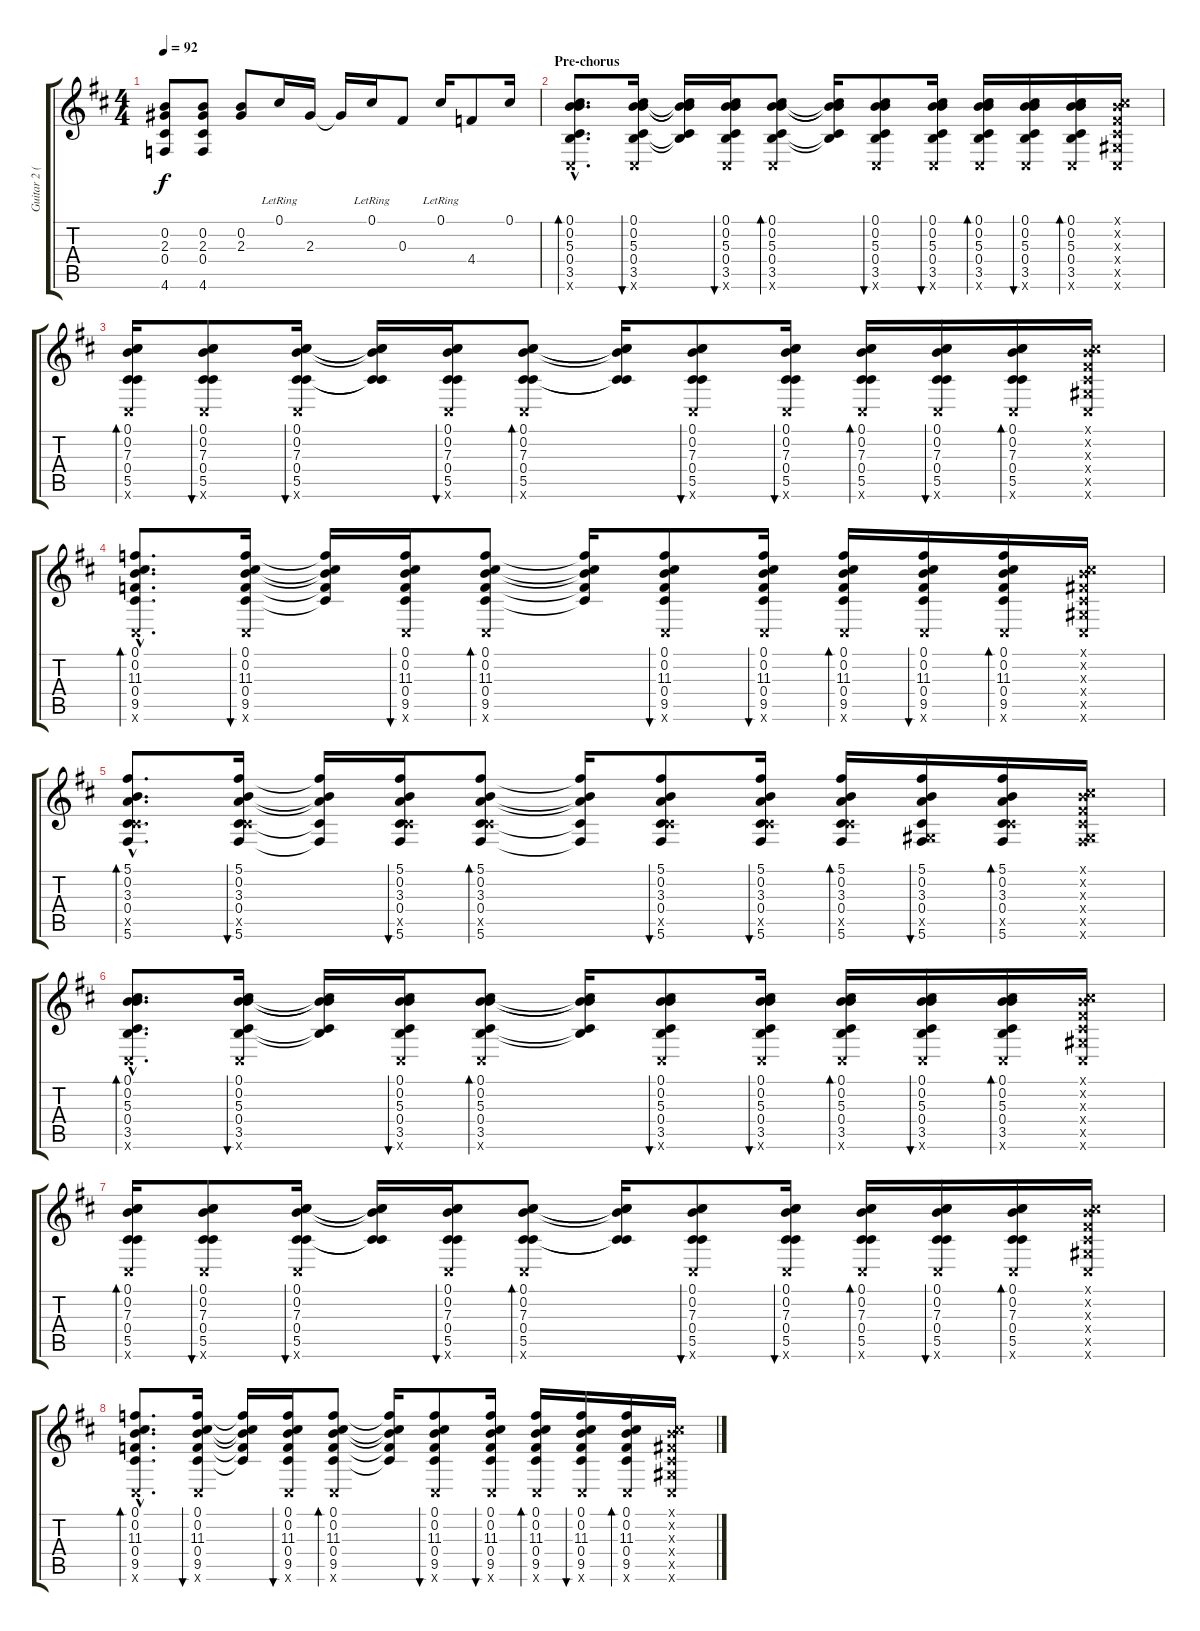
\track ("Guitar 2 (12-string)" "Guitar 2 (") {instrument acousticguitarsteel}
\staff {score tabs}
\tuning (Db4 B3 Gb3 Db3 Ab2 Db2) {hide}
\ts (4 4)
\tempo 92
\clef g2
\ks d
(0.2 2.3 0.4 4.6).8{dy f} (0.2 2.3 0.4 4.6).8 (0.2 2.3).8 0.1{lr}.16 2.3.16 2.3{t}.16 0.1{lr}.16 0.3.8 0.1{lr}.16 4.4.8 0.1.16 |
\section ("" "Pre-chorus")
(0.1{hac} 0.2{hac} 5.3{hac} 0.4{hac} 3.5{hac} 0.6{hac x}).8{d bd 60} (0.1 0.2 5.3 0.4 3.5 0.6{x}).16{bu 60} (0.1{t} 0.2{t} 5.3{t} 0.4{t} 3.5{t}).16 (0.1 0.2 5.3 0.4 3.5 0.6{x}).16{bu 60} (0.1 0.2 5.3 0.4 3.5 0.6{x}).8{bd 60} (0.1{t} 0.2{t} 5.3{t} 0.4{t} 3.5{t}).16 (0.1 0.2 5.3 0.4 3.5 0.6{x}).8{bu 60} (0.1 0.2 5.3 0.4 3.5 0.6{x}).16{bu 60} (0.1 0.2 5.3 0.4 3.5 0.6{x}).16{bd 60} (0.1 0.2 5.3 0.4 3.5 0.6{x}).16{bu 60} (0.1 0.2 5.3 0.4 3.5 0.6{x}).16{bd 60} (0.1{x} 0.2{x} 0.3{x} 0.4{x} 0.5{x} 0.6{x}).16 |
(0.1 0.2 7.3 0.4 5.5 0.6{x}).16{bd 60} (0.1 0.2 7.3 0.4 5.5 0.6{x}).8{bu 60} (0.1 0.2 7.3 0.4 5.5 0.6{x}).16{bu 60} (0.1{t} 0.2{t} 7.3{t} 0.4{t} 5.5{t}).16 (0.1 0.2 7.3 0.4 5.5 0.6{x}).16{bu 60} (0.1 0.2 7.3 0.4 5.5 0.6{x}).8{bd 60} (0.1{t} 0.2{t} 7.3{t} 0.4{t} 5.5{t}).16 (0.1 0.2 7.3 0.4 5.5 0.6{x}).8{bu 60} (0.1 0.2 7.3 0.4 5.5 0.6{x}).16{bu 60} (0.1 0.2 7.3 0.4 5.5 0.6{x}).16{bd 60} (0.1 0.2 7.3 0.4 5.5 0.6{x}).16{bu 60} (0.1 0.2 7.3 0.4 5.5 0.6{x}).16{bd 60} (0.1{x} 0.2{x} 0.3{x} 0.4{x} 0.5{x} 0.6{x}).16 |
(0.1{hac} 0.2{hac} 11.3{hac} 0.4{hac} 9.5{hac} 0.6{hac x}).8{d bd 60} (0.1 0.2 11.3 0.4 9.5 0.6{x}).16{bu 60} (0.1{t} 0.2{t} 11.3{t} 0.4{t} 9.5{t}).16 (0.1 0.2 11.3 0.4 9.5 0.6{x}).16{bu 60} (0.1 0.2 11.3 0.4 9.5 0.6{x}).8{bd 60} (0.1{t} 0.2{t} 11.3{t} 0.4{t} 9.5{t}).16 (0.1 0.2 11.3 0.4 9.5 0.6{x}).8{bu 60} (0.1 0.2 11.3 0.4 9.5 0.6{x}).16{bu 60} (0.1 0.2 11.3 0.4 9.5 0.6{x}).16{bd 60} (0.1 0.2 11.3 0.4 9.5 0.6{x}).16{bu 60} (0.1 0.2 11.3 0.4 9.5 0.6{x}).16{bd 60} (0.1{x} 0.2{x} 0.3{x} 0.4{x} 0.5{x} 0.6{x}).16 |
(5.1{hac} 0.2{hac} 3.3{hac} 0.4{hac} 5.5{hac x} 5.6{hac}).8{d bd 60} (5.1 0.2 3.3 0.4 5.5{x} 5.6).16{bu 60} (5.1{t} 0.2{t} 3.3{t} 0.4{t} 5.6{t}).16 (5.1 0.2 3.3 0.4 5.5{x} 5.6).16{bu 60} (5.1 0.2 3.3 0.4 5.5{x} 5.6).8{bd 60} (5.1{t} 0.2{t} 3.3{t} 0.4{t} 5.6{t}).16 (5.1 0.2 3.3 0.4 5.5{x} 5.6).8{bu 60} (5.1 0.2 3.3 0.4 5.5{x} 5.6).16{bu 60} (5.1 0.2 3.3 0.4 5.5{x} 5.6).16{bd 60} (5.1 0.2 3.3 0.4 0.5{x} 5.6).16{bu 60} (5.1 0.2 3.3 0.4 5.5{x} 5.6).16{bd 60} (0.1{x} 0.2{x} 0.3{x} 0.4{x} 0.5{x} 5.6{x}).16 |
(0.1{hac} 0.2{hac} 5.3{hac} 0.4{hac} 3.5{hac} 0.6{hac x}).8{d bd 60} (0.1 0.2 5.3 0.4 3.5 0.6{x}).16{bu 60} (0.1{t} 0.2{t} 5.3{t} 0.4{t} 3.5{t}).16 (0.1 0.2 5.3 0.4 3.5 0.6{x}).16{bu 60} (0.1 0.2 5.3 0.4 3.5 0.6{x}).8{bd 60} (0.1{t} 0.2{t} 5.3{t} 0.4{t} 3.5{t}).16 (0.1 0.2 5.3 0.4 3.5 0.6{x}).8{bu 60} (0.1 0.2 5.3 0.4 3.5 0.6{x}).16{bu 60} (0.1 0.2 5.3 0.4 3.5 0.6{x}).16{bd 60} (0.1 0.2 5.3 0.4 3.5 0.6{x}).16{bu 60} (0.1 0.2 5.3 0.4 3.5 0.6{x}).16{bd 60} (0.1{x} 0.2{x} 0.3{x} 0.4{x} 0.5{x} 0.6{x}).16 |
(0.1 0.2 7.3 0.4 5.5 0.6{x}).16{bd 60} (0.1 0.2 7.3 0.4 5.5 0.6{x}).8{bu 60} (0.1 0.2 7.3 0.4 5.5 0.6{x}).16{bu 60} (0.1{t} 0.2{t} 7.3{t} 0.4{t} 5.5{t}).16 (0.1 0.2 7.3 0.4 5.5 0.6{x}).16{bu 60} (0.1 0.2 7.3 0.4 5.5 0.6{x}).8{bd 60} (0.1{t} 0.2{t} 7.3{t} 0.4{t} 5.5{t}).16 (0.1 0.2 7.3 0.4 5.5 0.6{x}).8{bu 60} (0.1 0.2 7.3 0.4 5.5 0.6{x}).16{bu 60} (0.1 0.2 7.3 0.4 5.5 0.6{x}).16{bd 60} (0.1 0.2 7.3 0.4 5.5 0.6{x}).16{bu 60} (0.1 0.2 7.3 0.4 5.5 0.6{x}).16{bd 60} (0.1{x} 0.2{x} 0.3{x} 0.4{x} 0.5{x} 0.6{x}).16 |
(0.1{hac} 0.2{hac} 11.3{hac} 0.4{hac} 9.5{hac} 0.6{hac x}).8{d bd 60} (0.1 0.2 11.3 0.4 9.5 0.6{x}).16{bu 60} (0.1{t} 0.2{t} 11.3{t} 0.4{t} 9.5{t}).16 (0.1 0.2 11.3 0.4 9.5 0.6{x}).16{bu 60} (0.1 0.2 11.3 0.4 9.5 0.6{x}).8{bd 60} (0.1{t} 0.2{t} 11.3{t} 0.4{t} 9.5{t}).16 (0.1 0.2 11.3 0.4 9.5 0.6{x}).8{bu 60} (0.1 0.2 11.3 0.4 9.5 0.6{x}).16{bu 60} (0.1 0.2 11.3 0.4 9.5 0.6{x}).16{bd 60} (0.1 0.2 11.3 0.4 9.5 0.6{x}).16{bu 60} (0.1 0.2 11.3 0.4 9.5 0.6{x}).16{bd 60} (0.1{x} 0.2{x} 0.3{x} 0.4{x} 0.5{x} 0.6{x}).16
